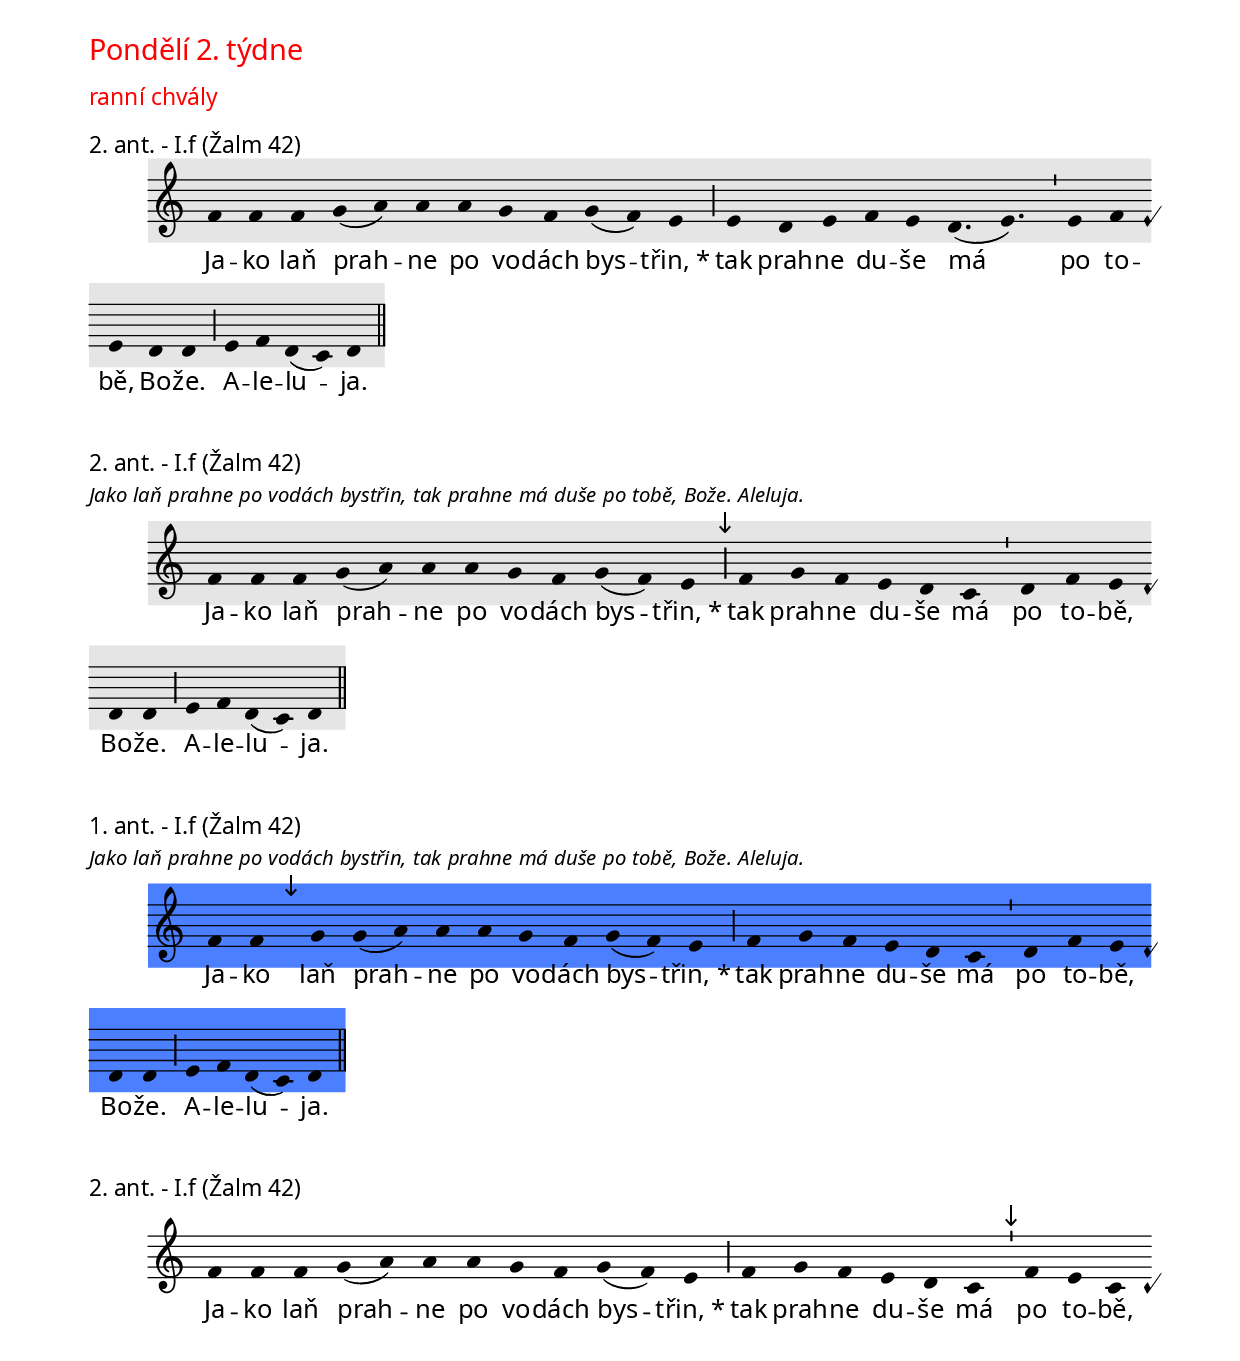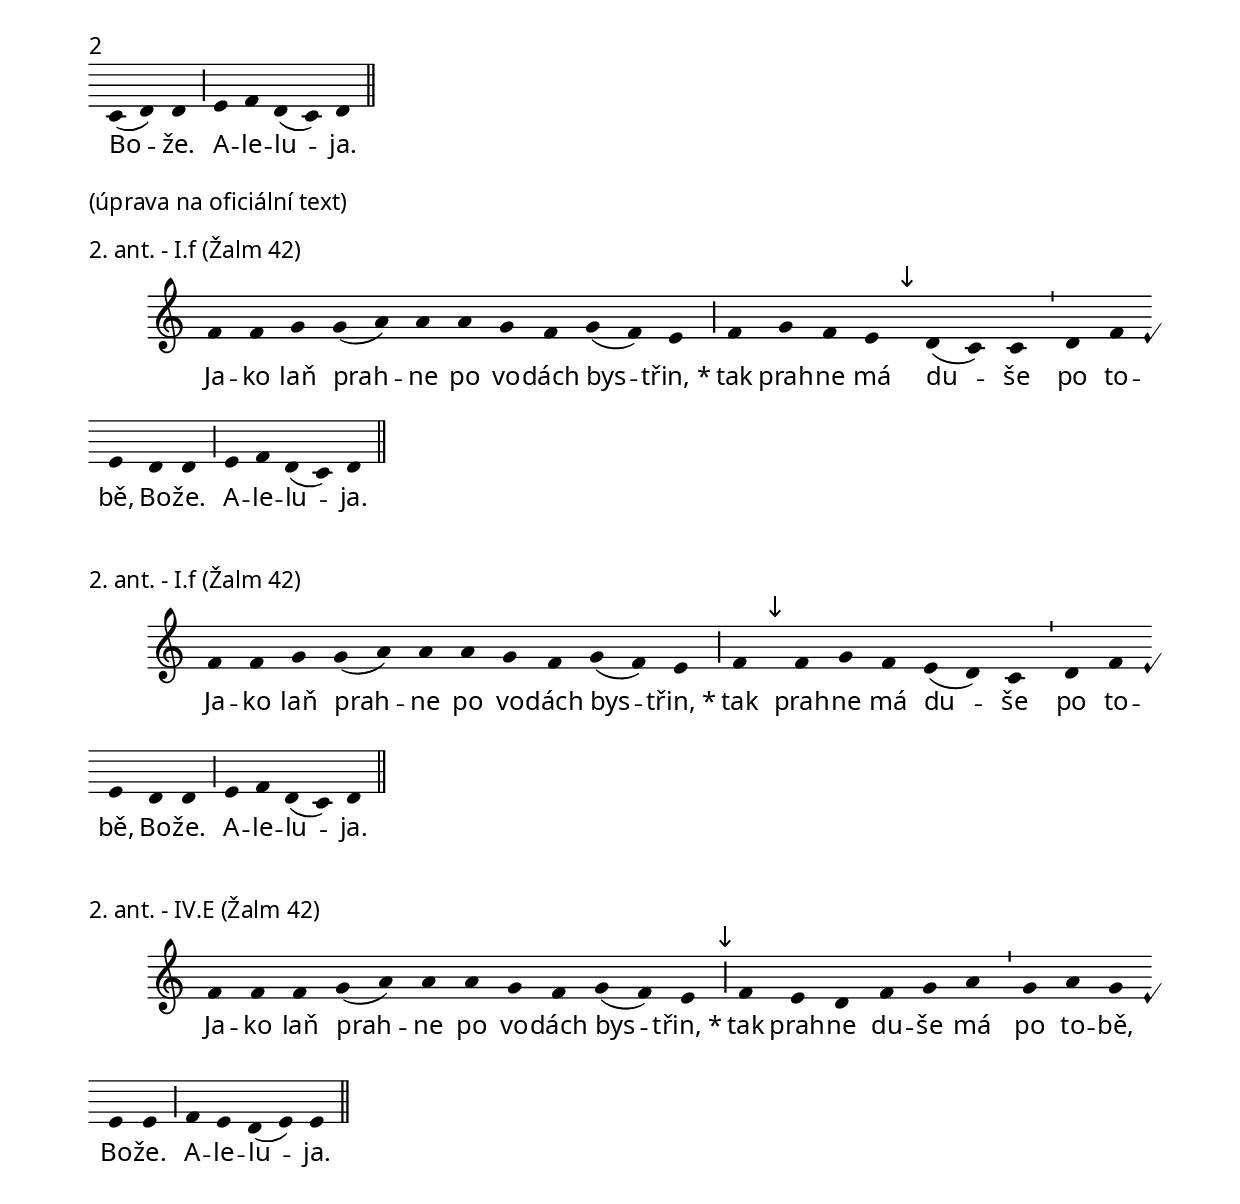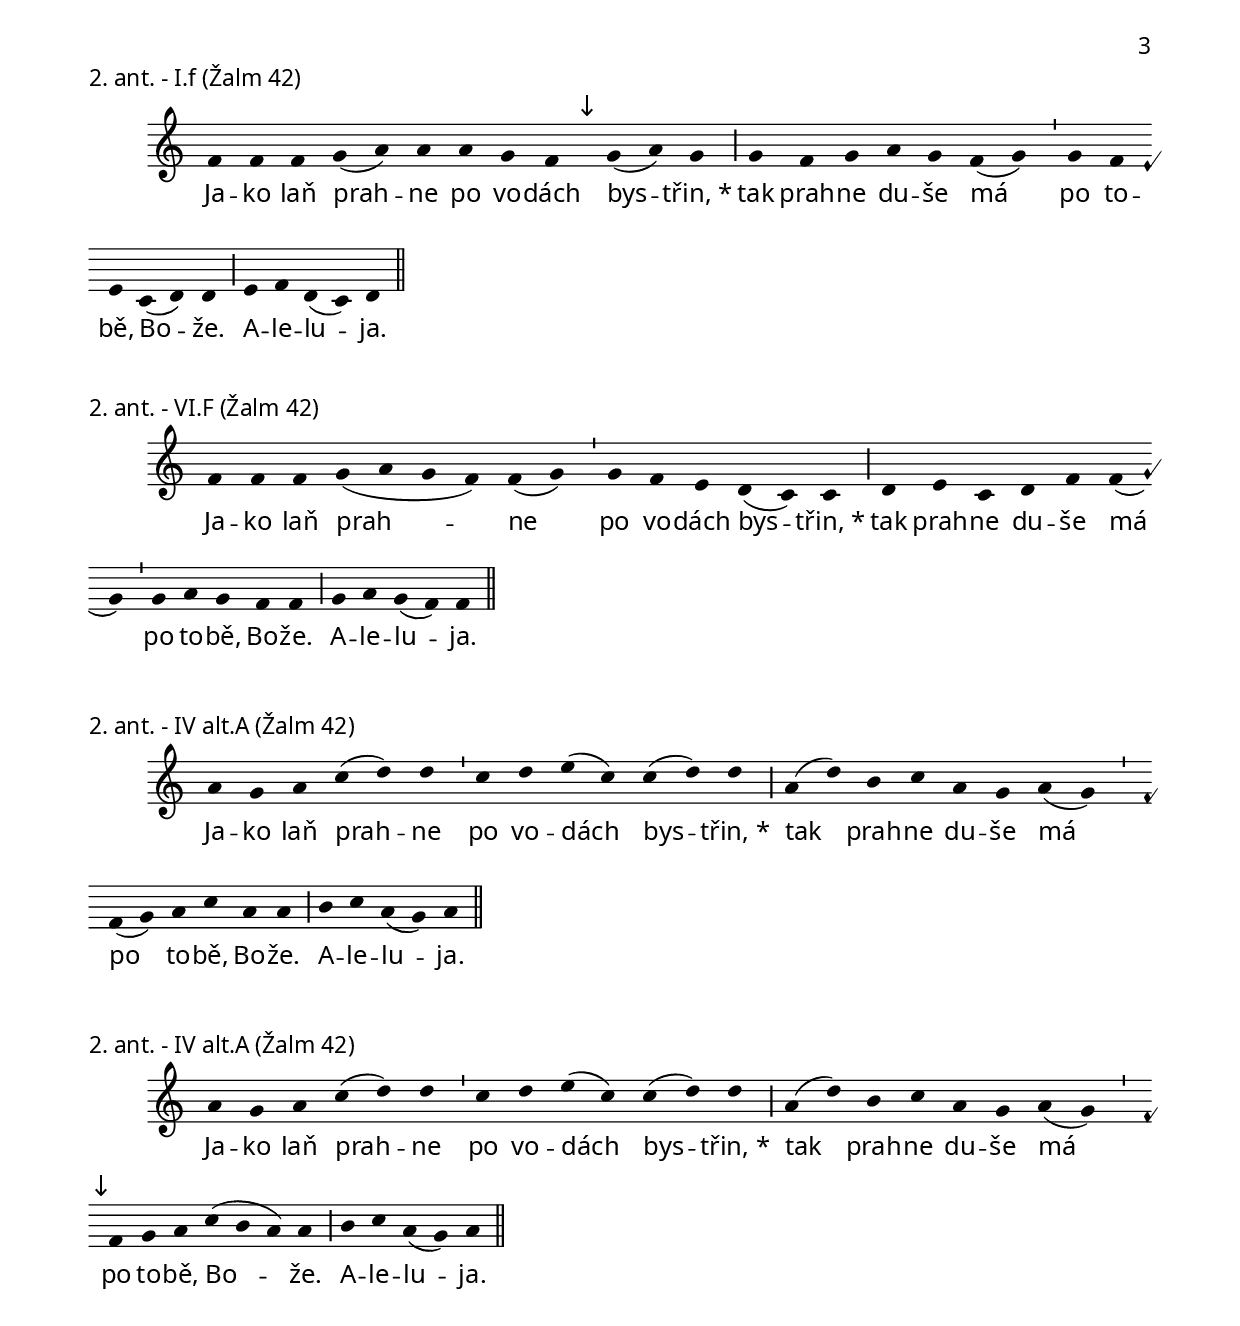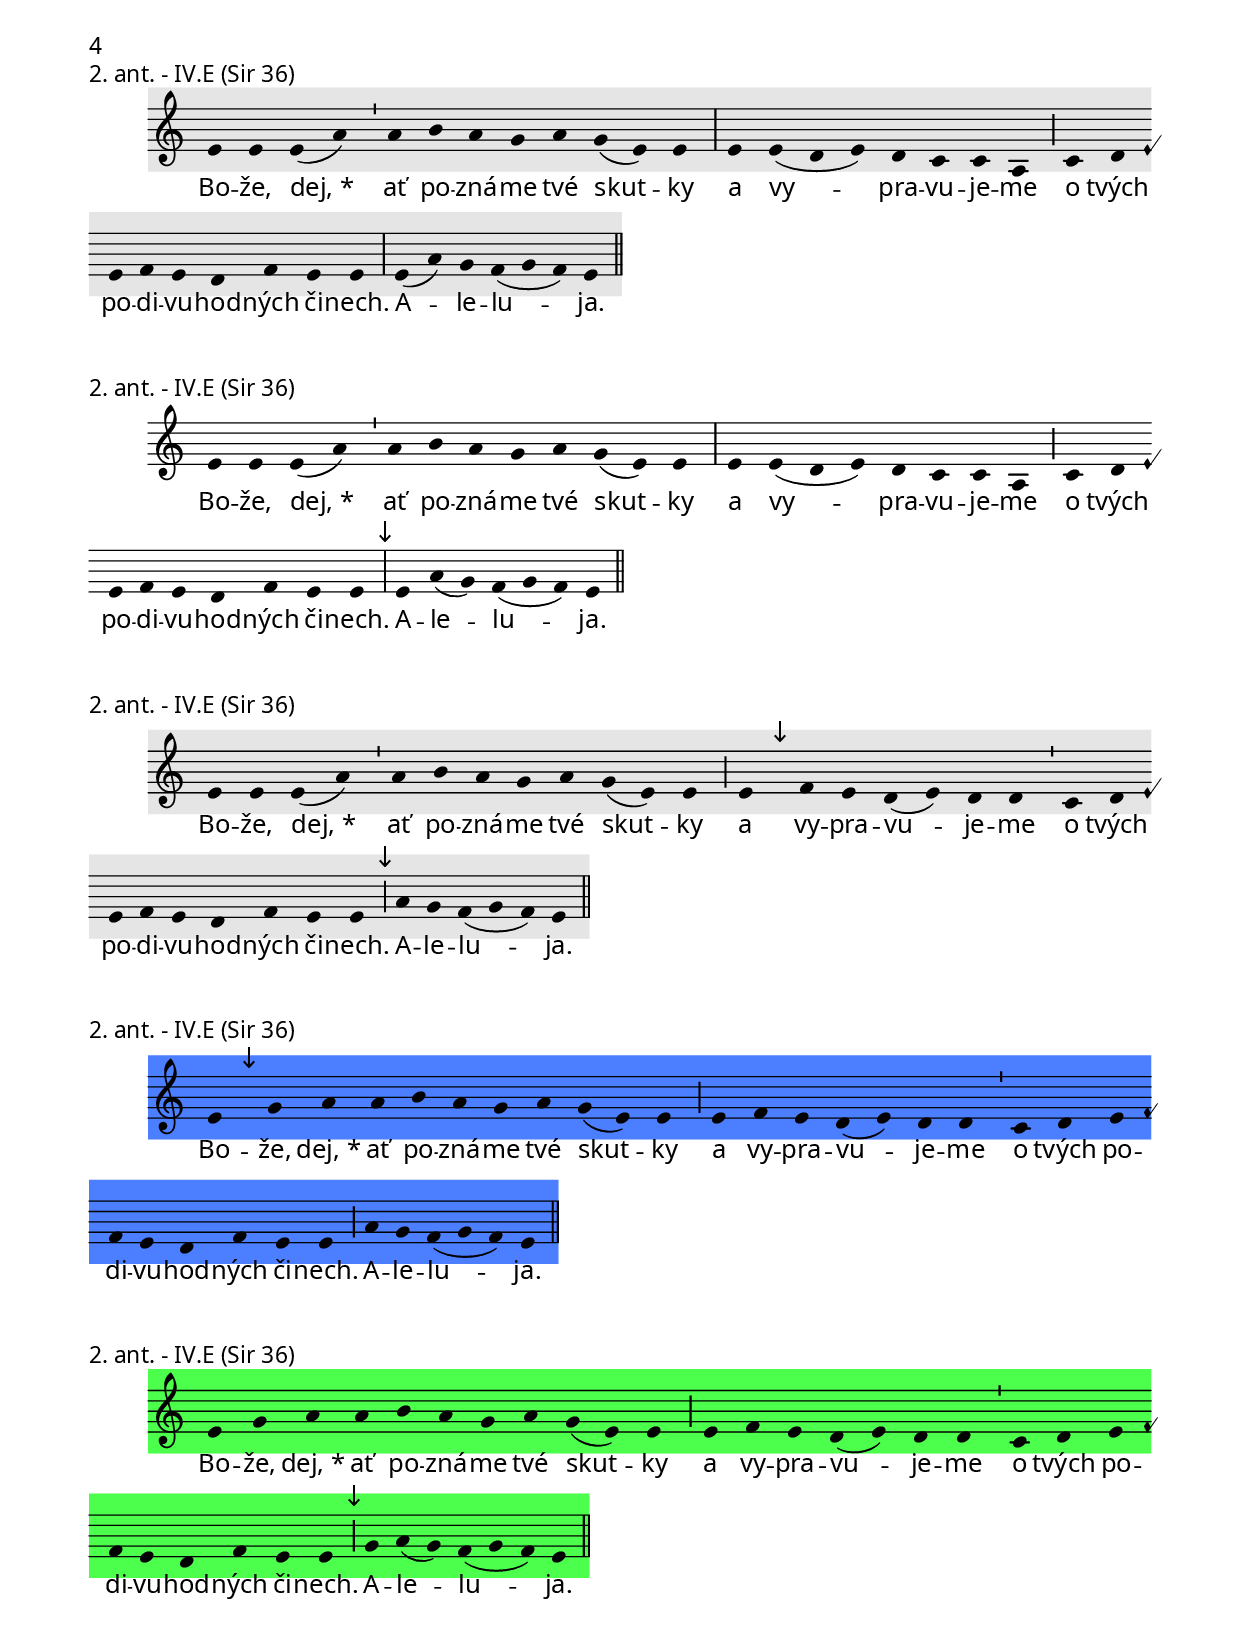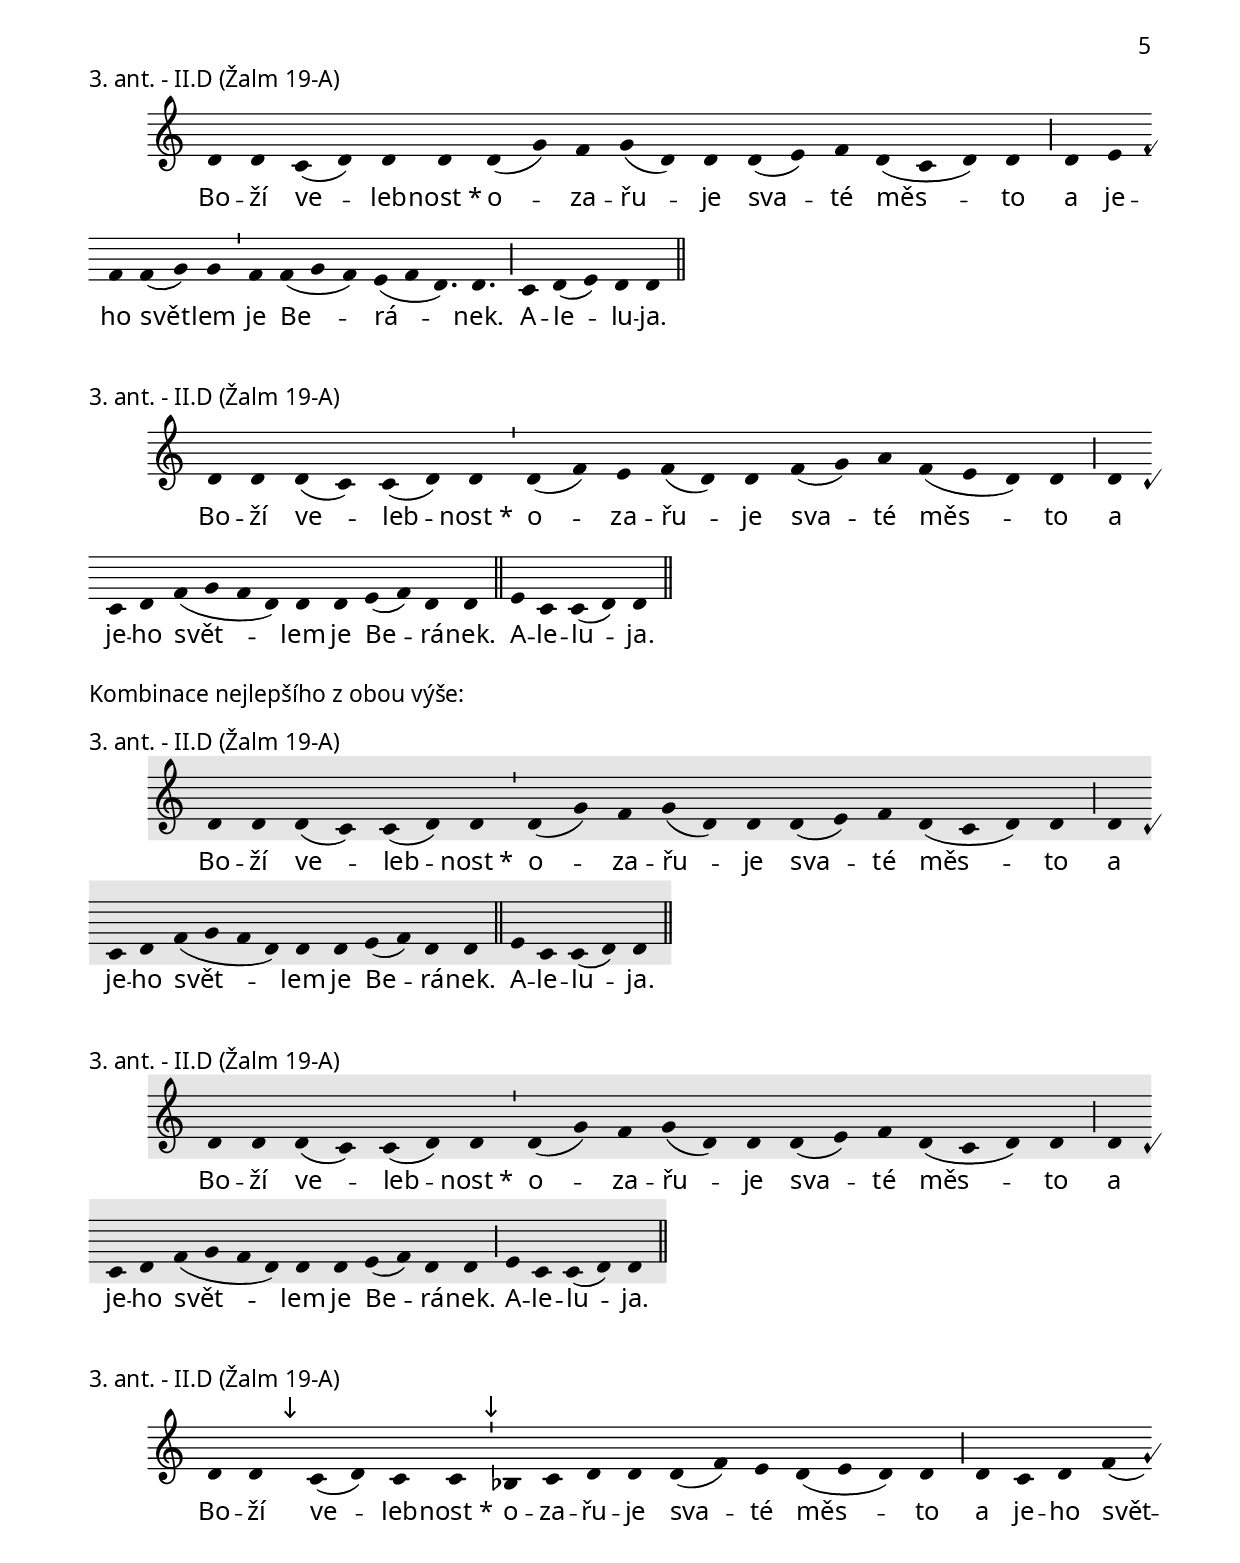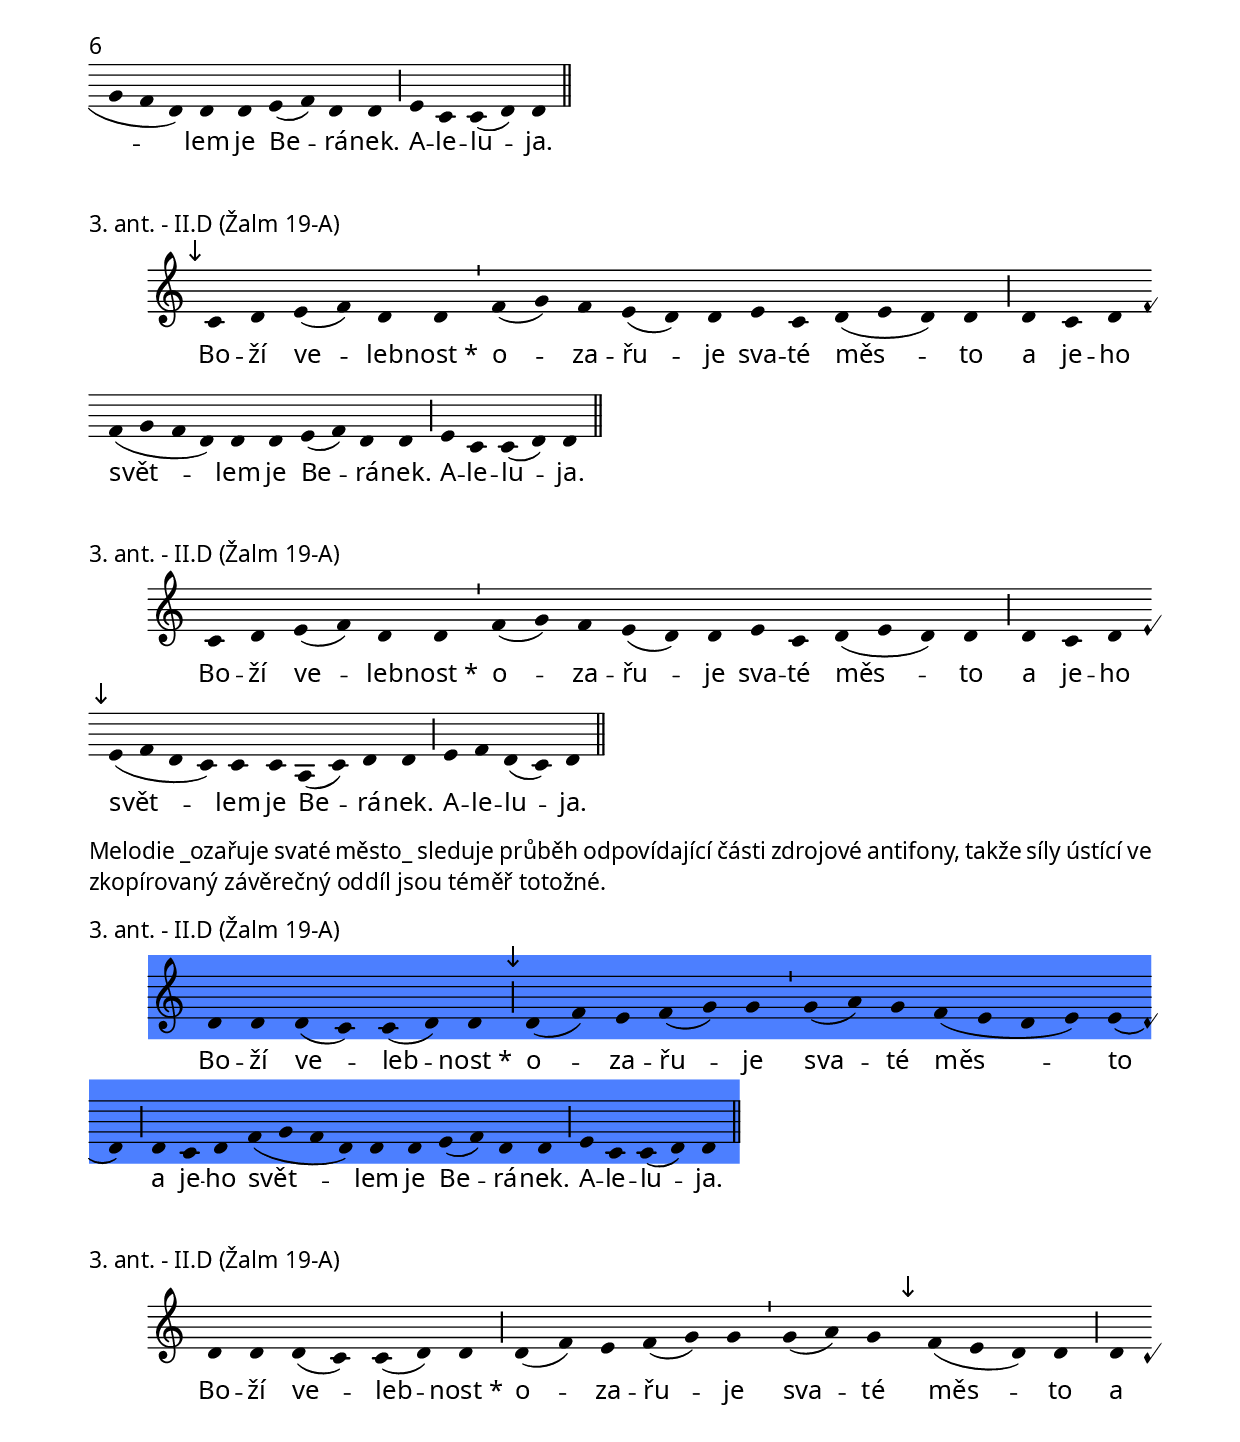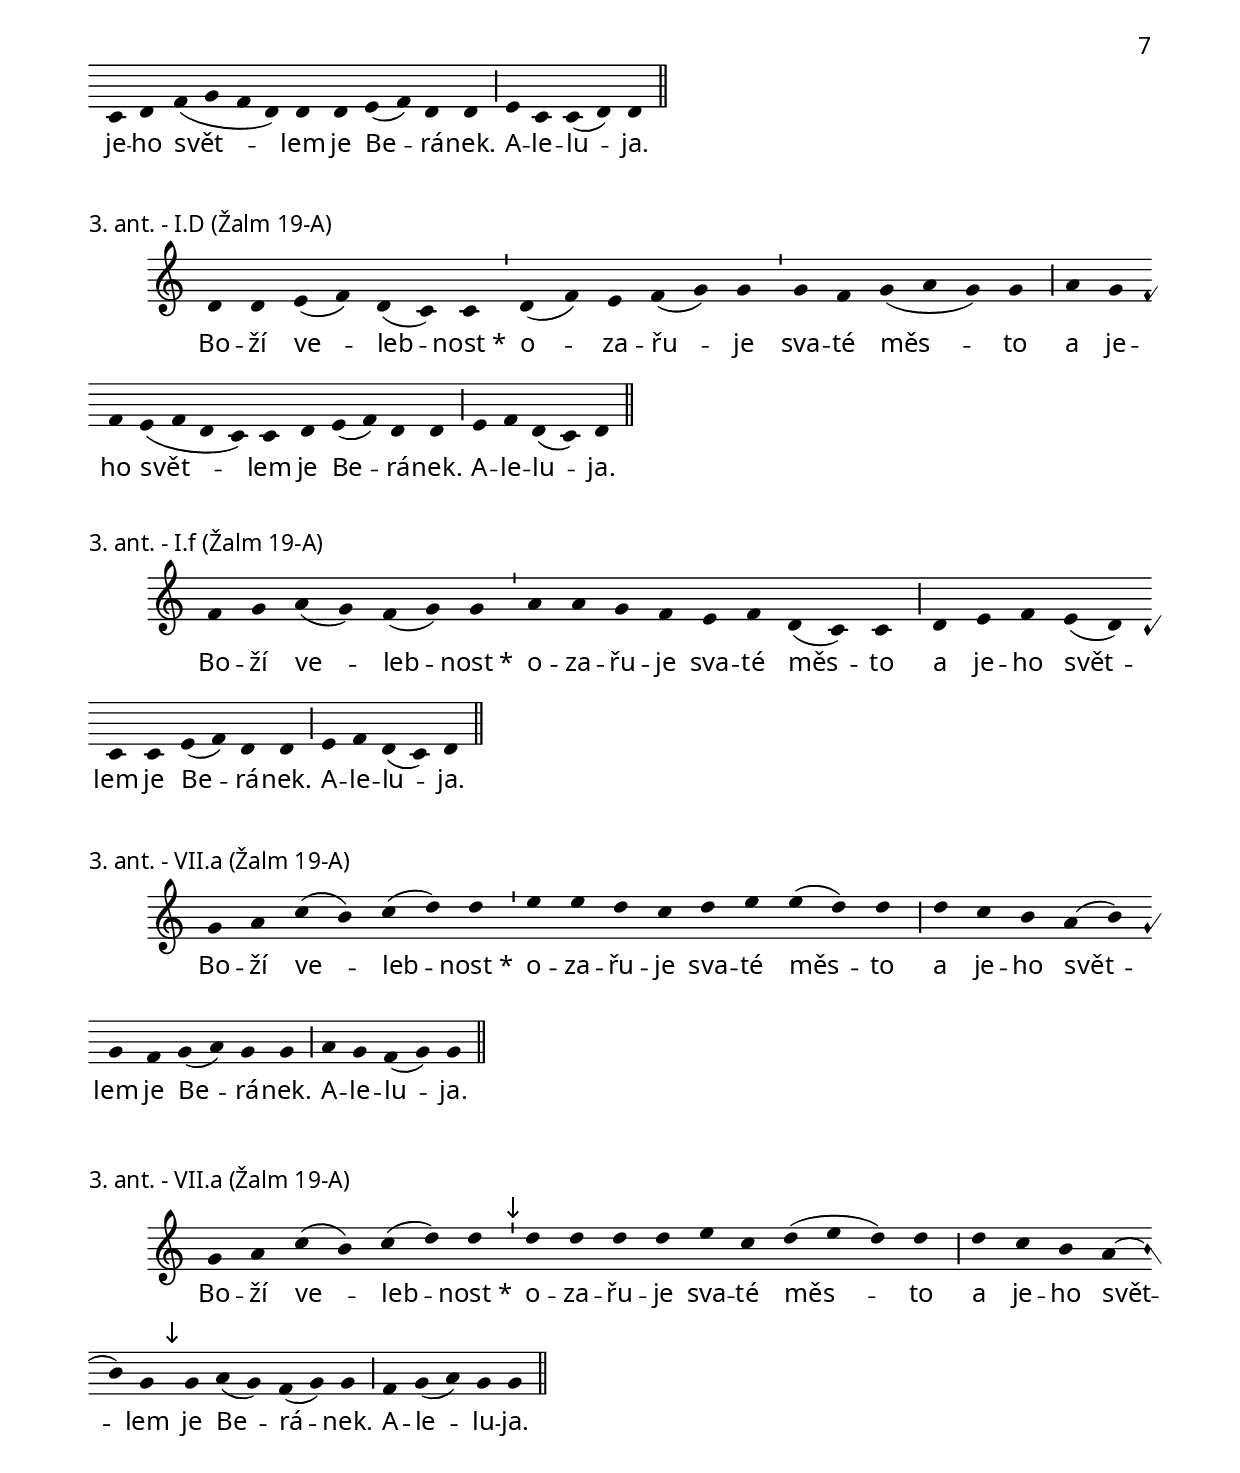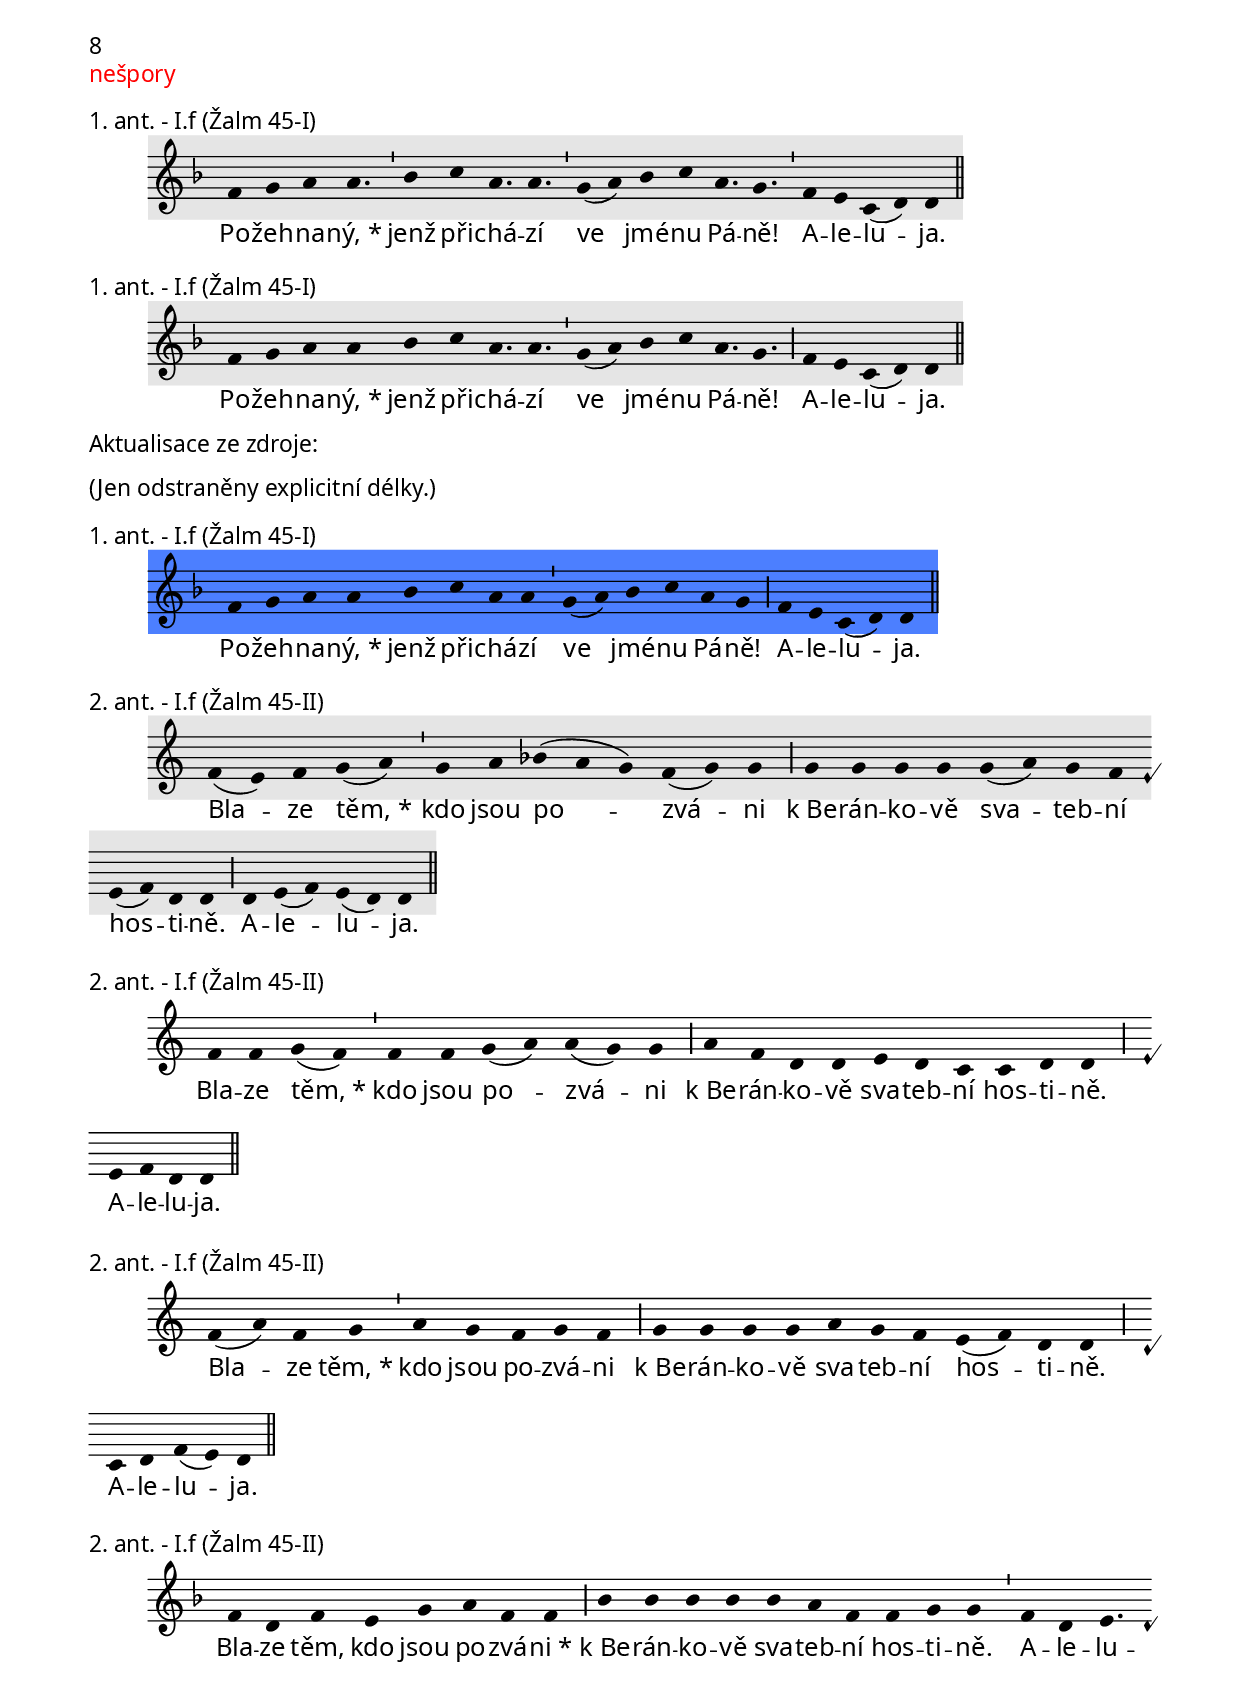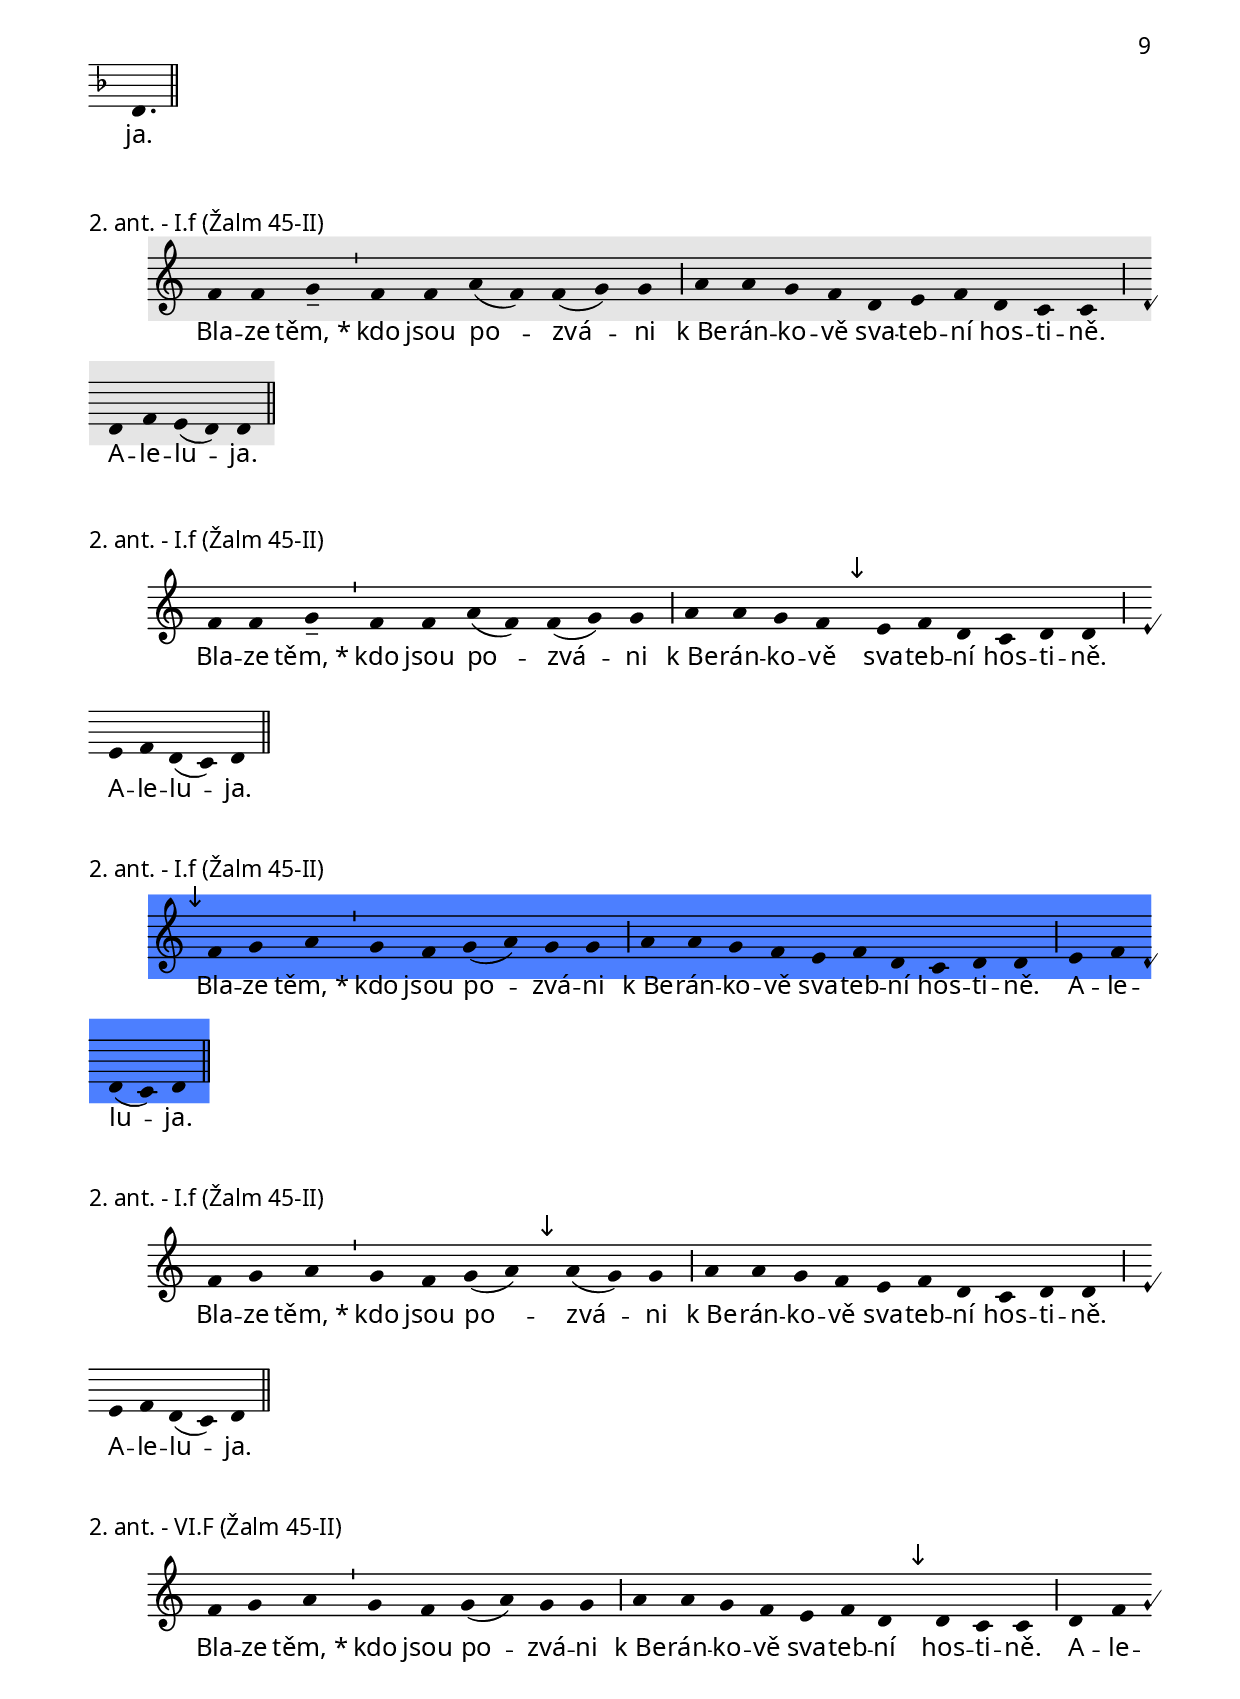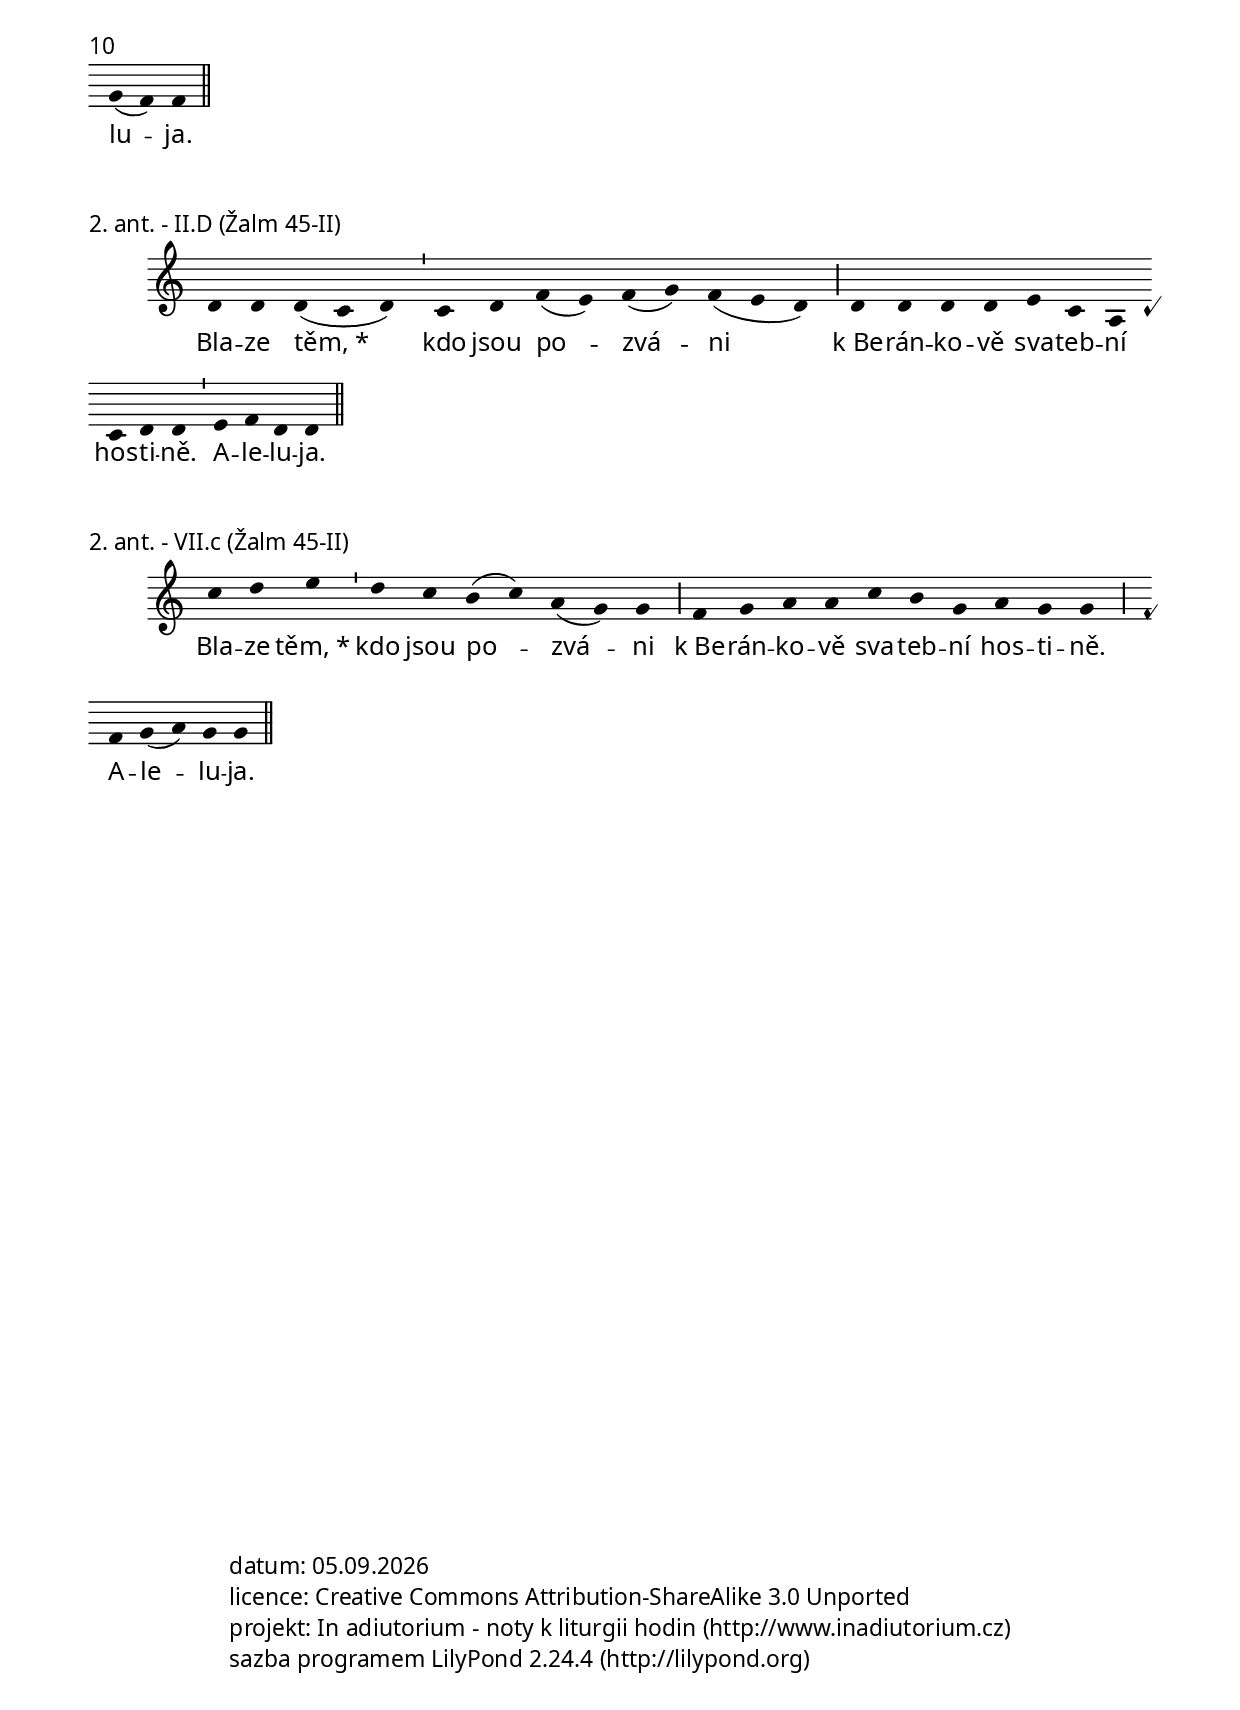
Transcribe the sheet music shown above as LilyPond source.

\include "../spolecne.ly"

\markup {\nadpisDen {Pondělí 2. týdne}}

\markup {\nadpisHodinka {"ranní chvály"}}

\score {
  \relative c' {
    \zvyraznovacSedy
    \choralniRezim
    f4 f f g( a) a a g f g( f) e \barMaior
    e d e f e d4.( e) \barMin e4 f e d d \barMaior
    e f d( c) d \barFinalis
  }
  \addlyrics {
    Ja -- ko  laň prah -- ne po vo -- dách bys -- třin,_*
    tak prah -- ne du -- še má po to -- bě, Bo -- že.
    A -- le -- lu -- ja.
  }
  \header {
    quid = "2. ant."
    modus = "I"
    differentia = "f"
    psalmus = "Žalm 42"
    id = "rch-a1"
    piece = \markup {\sestavTitulek}
  }
}

\score {
  \relative c' {
    \zvyraznovacSedy
    \choralniRezim
    f4 f f g( a) a a g f g( f) e \barMaior
    \mark\sipka f g f e d c \barMin d4 f e d d \barMaior
    e f d( c) d \barFinalis
  }
  \addlyrics {
    Ja -- ko  laň prah -- ne po vo -- dách bys -- třin,_*
    tak prah -- ne du -- še má po to -- bě, Bo -- že.
    A -- le -- lu -- ja.
  }
  \header {
    textus_approbatus = "Jako  laň prahne po vodách bystřin,
    tak prahne má duše po tobě, Bože. Aleluja."
    quid = "2. ant."
    modus = "I"
    differentia = "f"
    psalmus = "Žalm 42"
    id = "rch-a1"
    piece = \markup {\sestavTitulek}
  }
}

\score {
  \relative c' {
    \zvyraznovacModry
    \choralniRezim
    f4 f \mark\sipka g g( a) a a g f g( f) e \barMaior
    f g f e d c \barMin d4 f e d d \barMaior
    e f d( c) d \barFinalis
  }
  \addlyrics {
    Ja -- ko  laň prah -- ne po vo -- dách bys -- třin,_*
    tak prah -- ne du -- še má po to -- bě, Bo -- že.
    A -- le -- lu -- ja.
  }
  \header {
    textus_approbatus = "Jako  laň prahne po vodách bystřin,
    tak prahne má duše po tobě, Bože. Aleluja."
    quid = "1. ant."
    modus = "I"
    differentia = "f"
    psalmus = "Žalm 42"
    id = "rch-a1"
    piece = \markup {\sestavTitulek}
  }
}

\score {
  \relative c' {
    \choralniRezim
    f4 f f g( a) a a g f g( f) e \barMaior
    f g f e d c \barMin \mark\sipka f e c c( d) d \barMaior
    e f d( c) d \barFinalis
  }
  \addlyrics {
    Ja -- ko  laň prah -- ne po vo -- dách bys -- třin,_*
    tak prah -- ne du -- še má po to -- bě, Bo -- že.
    A -- le -- lu -- ja.
  }
  \header {
    quid = "2. ant."
    modus = "I"
    differentia = "f"
    psalmus = "Žalm 42"
    id = "rch-a1"
    piece = \markup {\sestavTitulek}
  }
}

\markup{
  (úprava na oficiální text)
}
\score {
  \relative c' {
    \choralniRezim
    f4 f g g( a) a a g f g( f) e \barMaior
    f g f e \mark\sipka d( c) c \barMin d4 f e d d \barMaior
    e f d( c) d \barFinalis
  }
  \addlyrics {
    Ja -- ko  laň prah -- ne po vo -- dách bys -- třin,_*
    tak prah -- ne má du -- še po to -- bě, Bo -- že.
    A -- le -- lu -- ja.
  }
  \header {
    quid = "2. ant."
    modus = "I"
    differentia = "f"
    psalmus = "Žalm 42"
    id = "rch-a1"
    piece = \markup {\sestavTitulek}
  }
}

\score {
  \relative c' {
    \choralniRezim
    f4 f g g( a) a a g f g( f) e \barMaior
    f \mark\sipka f g f e( d) c \barMin d4 f e d d \barMaior
    e f d( c) d \barFinalis
  }
  \addlyrics {
    Ja -- ko  laň prah -- ne po vo -- dách bys -- třin,_*
    tak prah -- ne má du -- še po to -- bě, Bo -- že.
    A -- le -- lu -- ja.
  }
  \header {
    quid = "2. ant."
    modus = "I"
    differentia = "f"
    psalmus = "Žalm 42"
    id = "rch-a1"
    piece = \markup {\sestavTitulek}
  }
}

\score {
  \relative c' {
    \choralniRezim
    f4 f f g( a) a a g f g( f) e \barMaior
    \mark\sipka f e d f g a \barMin g a g e e \barMaior
    f e d( e) e \barFinalis
  }
  \addlyrics {
    Ja -- ko  laň prah -- ne po vo -- dách bys -- třin,_*
    tak prah -- ne du -- še má po to -- bě, Bo -- že.
    A -- le -- lu -- ja.
  }
  \header {
    quid = "2. ant."
    modus = "IV"
    differentia = "E"
    psalmus = "Žalm 42"
    id = "rch-a1"
    piece = \markup {\sestavTitulek}
  }
}

\score {
  \relative c' {
    \choralniRezim
    f4 f f g( a) a a g f \mark\sipka g( a) g \barMaior
    g f g a g f( g) \barMin g f e c( d) d \barMaior
    e f d( c) d \barFinalis
  }
  \addlyrics {
    Ja -- ko  laň prah -- ne po vo -- dách bys -- třin,_*
    tak prah -- ne du -- še má po to -- bě, Bo -- že.
    A -- le -- lu -- ja.
  }
  \header {
    quid = "2. ant."
    modus = "I"
    differentia = "f"
    psalmus = "Žalm 42"
    id = "rch-a1"
    piece = \markup {\sestavTitulek}
  }
}

\score {
  \relative c' {
    \choralniRezim
    f4 f f g( a g f) f( g) \barMin
    g f e d( c) c \barMaior
    d e c d f f( g) \barMin
    g a g f f \barMaior
    g a g( f) f \barFinalis
  }
  \addlyrics {
    Ja -- ko  laň prah -- ne po vo -- dách bys -- třin,_*
    tak prah -- ne du -- še má po to -- bě, Bo -- že.
    A -- le -- lu -- ja.
  }
  \header {
    quid = "2. ant."
    modus = "VI"
    differentia = "F"
    psalmus = "Žalm 42"
    id = "rch-a1"
    piece = \markup {\sestavTitulek}
  }
}

\score {
  \relative c'' {
    \choralniRezim
    a4 g a c( d) d \barMin
    c d e( c) c( d) d \barMaior
    a( d) b c a g a( g) \barMin
    f( g) a c a a \barMaior
    b c a( g) a \barFinalis
  }
  \addlyrics {
    Ja -- ko  laň prah -- ne
    po vo -- dách bys -- třin,_*
    tak prah -- ne du -- še má
    po to -- bě, Bo -- že.
    A -- le -- lu -- ja.
  }
  \header {
    quid = "2. ant."
    modus = "IV alt"
    differentia = "A"
    psalmus = "Žalm 42"
    id = "rch-a1"
    piece = \markup {\sestavTitulek}
  }
}

\score {
  \relative c'' {
    \choralniRezim
    a4 g a c( d) d \barMin
    c d e( c) c( d) d \barMaior
    a( d) b c a g a( g) \barMin
    \mark\sipka f g a c( b a) a \barMaior
    b c a( g) a \barFinalis
  }
  \addlyrics {
    Ja -- ko  laň prah -- ne
    po vo -- dách bys -- třin,_*
    tak prah -- ne du -- še má
    po to -- bě, Bo -- že.
    A -- le -- lu -- ja.
  }
  \header {
    quid = "2. ant."
    modus = "IV alt"
    differentia = "A"
    psalmus = "Žalm 42"
    id = "rch-a1"
    piece = \markup {\sestavTitulek}
  }
}

\pageBreak

\score {
  \relative c' {
    \zvyraznovacSedy
    \choralniRezim
    e4 e e( a) \barMin a b a g a g( e) e \barMax
    e e( d e) d c c a \barMaior
    c d e f e d f e e \barMax
    e( a) g f( g f) e \barFinalis
  }
  \addlyrics {
    Bo -- že, dej,_* ať po -- zná -- me tvé skut -- ky
    a vy -- pra -- vu -- je -- me
    o tvých po -- di -- vu -- hod -- ných či -- nech.
    A -- le -- lu -- ja.
  }
  \header {
    quid = "2. ant."
    modus = "IV"
    differentia = "E"
    psalmus = "Sir 36"
    id = "rch-a2"
    placet = "má ambitus přes oktávu - to je na feriální antifonu dost"
    piece = \markup {\sestavTitulek}
  }
}

\score {
  \relative c' {
    \choralniRezim
    e4 e e( a) \barMin a b a g a g( e) e \barMax
    e e( d e) d c c a \barMaior
    c d e f e d f e e \barMax
    \mark\sipka e a( g) f( g f) e \barFinalis
  }
  \addlyrics {
    Bo -- že, dej,_* ať po -- zná -- me tvé skut -- ky
    a vy -- pra -- vu -- je -- me
    o tvých po -- di -- vu -- hod -- ných či -- nech.
    A -- le -- lu -- ja.
  }
  \header {
    quid = "2. ant."
    modus = "IV"
    differentia = "E"
    psalmus = "Sir 36"
    id = "rch-a2"
    piece = \markup {\sestavTitulek}
  }
}

\score {
  \relative c' {
    \zvyraznovacSedy
    \choralniRezim
    e4 e e( a) \barMin a b a g a g( e) e \barMaior
    e \mark\sipka f e d( e) d d \barMin
    c d e f e d f e e \barMaior
    \mark\sipka a g f( g f) e \barFinalis
  }
  \addlyrics {
    Bo -- že, dej,_* ať po -- zná -- me tvé skut -- ky
    a vy -- pra -- vu -- je -- me
    o tvých po -- di -- vu -- hod -- ných či -- nech.
    A -- le -- lu -- ja.
  }
  \header {
    quid = "2. ant."
    modus = "IV"
    differentia = "E"
    psalmus = "Sir 36"
    id = "rch-a2"
    piece = \markup {\sestavTitulek}
  }
}

\score {
  \relative c' {
    \zvyraznovacModry
    \choralniRezim
    e4 \mark\sipka g a a b a g a g( e) e \barMaior
    e f e d( e) d d \barMin
    c d e f e d f e e \barMaior
    a g f( g f) e \barFinalis
  }
  \addlyrics {
    Bo -- že, dej,_* ať po -- zná -- me tvé skut -- ky
    a vy -- pra -- vu -- je -- me
    o tvých po -- di -- vu -- hod -- ných či -- nech.
    A -- le -- lu -- ja.
  }
  \header {
    quid = "2. ant."
    modus = "IV"
    differentia = "E"
    psalmus = "Sir 36"
    id = "rch-a2"
    piece = \markup {\sestavTitulek}
  }
}

\score {
  \relative c' {
    \zvyraznovacZeleny
    \choralniRezim
    e4 g a a b a g a g( e) e \barMaior
    e f e d( e) d d \barMin
    c d e f e d f e e \barMaior
    \mark\sipka g a( g) f( g f) e \barFinalis
  }
  \addlyrics {
    Bo -- že, dej,_* ať po -- zná -- me tvé skut -- ky
    a vy -- pra -- vu -- je -- me
    o tvých po -- di -- vu -- hod -- ných či -- nech.
    A -- le -- lu -- ja.
  }
  \header {
    quid = "2. ant."
    modus = "IV"
    differentia = "E"
    psalmus = "Sir 36"
    id = "rch-a2"
    piece = \markup {\sestavTitulek}
  }
}

\pageBreak

\score {
  \relative c' {
    \choralniRezim
    d4 d c( d) d d d( g) f g( d) d d( e) f d( c d) d \barMaior
    d e f f( g) g \barMin f f( g f) e( f d4.) d \barMaior
    c4 d( e) d d \barFinalis
  }
  \addlyrics {
    Bo -- ží ve -- leb -- nost_*
    o -- za -- řu -- je sva -- té měs -- to
    a je -- ho svět -- lem je Be -- rá -- nek.
    A -- le -- lu -- ja.
  }
  \header {
    quid = "3. ant."
    modus = "II"
    differentia = "D"
    psalmus = "Žalm 19-A"
    id = "rch-a3"
    piece = \markup {\sestavTitulek}
  }
}

\score {
  \relative c' {
    \choralniRezim
    d4 d d( c) c( d) d \barMin
    d( f) e f( d) d f( g) a f( e d) d \barMaior
    d c d f( g f d) d d e( f) d d \barFinalis
    e c c( d) d \barFinalis
  }
  \addlyrics {
    Bo -- ží ve -- leb -- nost_*
    o -- za -- řu -- je sva -- té měs -- to
    a je -- ho svět -- lem je Be -- rá -- nek.
    A -- le -- lu -- ja.
  }
  \header {
    quid = "3. ant."
    modus = "II"
    differentia = "D"
    psalmus = "Žalm 19-A"
    id = "rch-a3"
    fons = "Druha cast z:"
    fial = "commune/commune_apostol.ly#rch-aben?cast"
    piece = \markup {\sestavTitulek}
  }
}

\markup{Kombinace nejlepšího z obou výše:}

\score {
  \relative c' {
    \zvyraznovacSedy
    \choralniRezim
    d4 d d( c) c( d) d \barMin
    d( g) f g( d) d d( e) f d( c d) d \barMaior
    d c d f( g f d) d d e( f) d d \barFinalis
    e c c( d) d \barFinalis
  }
  \addlyrics {
    Bo -- ží ve -- leb -- nost_*
    o -- za -- řu -- je sva -- té měs -- to
    a je -- ho svět -- lem je Be -- rá -- nek.
    A -- le -- lu -- ja.
  }
  \header {
    quid = "3. ant."
    modus = "II"
    differentia = "D"
    psalmus = "Žalm 19-A"
    id = "rch-a3"
    fons = "Druha cast z:"
    fial = "commune/commune_apostol.ly#rch-aben?cast"
    piece = \markup {\sestavTitulek}
  }
}

\score {
  \relative c' {
    \zvyraznovacSedy
    \choralniRezim
    d4 d d( c) c( d) d \barMin
    d( g) f g( d) d d( e) f d( c d) d \barMaior
    d c d f( g f d) d d e( f) d d \barMaior
    e c c( d) d \barFinalis
  }
  \addlyrics {
    Bo -- ží ve -- leb -- nost_*
    o -- za -- řu -- je sva -- té měs -- to
    a je -- ho svět -- lem je Be -- rá -- nek.
    A -- le -- lu -- ja.
  }
  \header {
    quid = "3. ant."
    modus = "II"
    differentia = "D"
    psalmus = "Žalm 19-A"
    placet = "spíš jinak, vázat se na konec převzatý z delší antifony není třeba"
    id = "rch-a3"
    fons = "Druha cast z:"
    fial = "commune/commune_apostol.ly#rch-aben?konec"
    piece = \markup {\sestavTitulek}
  }
}

\score {
  \relative c' {
    \choralniRezim
    d4 d \mark\sipka c( d) c c \barMin
    \mark\sipka bes c d d d( f) e d( e d) d \barMaior
    d c d f( g f d) d d e( f) d d \barMaior
    e c c( d) d \barFinalis
  }
  \addlyrics {
    Bo -- ží ve -- leb -- nost_*
    o -- za -- řu -- je sva -- té měs -- to
    a je -- ho svět -- lem je Be -- rá -- nek.
    A -- le -- lu -- ja.
  }
  \header {
    quid = "3. ant."
    modus = "II"
    differentia = "D"
    psalmus = "Žalm 19-A"
    id = "rch-a3"
    fons = "Druha cast z:"
    fial = "commune/commune_apostol.ly#rch-aben?cast"
    piece = \markup {\sestavTitulek}
  }
}

\score {
  \relative c' {
    \choralniRezim
    \mark\sipka c4 d e( f) d d \barMin
    f( g) f e( d) d e c d( e d) d \barMaior
    d c d f( g f d) d d e( f) d d \barMaior
    e c c( d) d \barFinalis
  }
  \addlyrics {
    Bo -- ží ve -- leb -- nost_*
    o -- za -- řu -- je sva -- té měs -- to
    a je -- ho svět -- lem je Be -- rá -- nek.
    A -- le -- lu -- ja.
  }
  \header {
    quid = "3. ant."
    modus = "II"
    differentia = "D"
    psalmus = "Žalm 19-A"
    id = "rch-a3"
    fons = "Druha cast z:"
    fial = "commune/commune_apostol.ly#rch-aben?konec"
    piece = \markup {\sestavTitulek}
  }
}

\score {
  \relative c' {
    \choralniRezim
    c4 d e( f) d d \barMin
    f( g) f e( d) d e c d( e d) d \barMaior
    d c d \mark\sipka e( f d c) c c a( c) d d \barMaior
    e f d( c) d \barFinalis
  }
  \addlyrics {
    Bo -- ží ve -- leb -- nost_*
    o -- za -- řu -- je sva -- té měs -- to
    a je -- ho svět -- lem je Be -- rá -- nek.
    A -- le -- lu -- ja.
  }
  \header {
    quid = "3. ant."
    modus = "II"
    differentia = "D"
    psalmus = "Žalm 19-A"
    id = "rch-a3"
    fons = "Druha cast z:"
    fial = "commune/commune_apostol.ly#rch-aben?konec"
    piece = \markup {\sestavTitulek}
  }
}

\markup\justify{
  Melodie _ozařuje svaté město_ sleduje průběh odpovídající
  části zdrojové antifony, takže síly ústící ve zkopírovaný
  závěrečný oddíl jsou téměř totožné.
}
\score {
  \relative c' {
    \zvyraznovacModry
    \choralniRezim
    d4 d d( c) c( d) d \barMaior
    \mark\sipka d( f) e f( g) g \barMin g( a) g f( e d e) e( d) \barMaior
    d c d f( g f d) d d e( f) d d \barMaior
    e c c( d) d \barFinalis
  }
  \addlyrics {
    Bo -- ží ve -- leb -- nost_*
    o -- za -- řu -- je sva -- té měs -- to
    a je -- ho svět -- lem je Be -- rá -- nek.
    A -- le -- lu -- ja.
  }
  \header {
    quid = "3. ant."
    modus = "II"
    differentia = "D"
    psalmus = "Žalm 19-A"
    id = "rch-a3"
    fons = "Druha cast z:"
    fial = "commune/commune_apostol.ly#rch-aben?konec=19"
    piece = \markup {\sestavTitulek}
  }
}

\score {
  \relative c' {
    \choralniRezim
    d4 d d( c) c( d) d \barMaior
    d( f) e f( g) g \barMin g( a) g \mark\sipka f( e d) d \barMaior
    d c d f( g f d) d d e( f) d d \barMaior
    e c c( d) d \barFinalis
  }
  \addlyrics {
    Bo -- ží ve -- leb -- nost_*
    o -- za -- řu -- je sva -- té měs -- to
    a je -- ho svět -- lem je Be -- rá -- nek.
    A -- le -- lu -- ja.
  }
  \header {
    quid = "3. ant."
    modus = "II"
    differentia = "D"
    psalmus = "Žalm 19-A"
    id = "rch-a3"
    fons = "Druha cast z:"
    fial = "commune/commune_apostol.ly#rch-aben?konec=19"
    piece = \markup {\sestavTitulek}
  }
}

\score {
  \relative c' {
    \choralniRezim
    d4 d e( f) d( c) c \barMin
    d( f) e f( g) g \barMin g f g( a g) g \barMaior
    a g f e( f d c) c d e( f) d d \barMaior
    e f d( c) d \barFinalis
  }
  \addlyrics {
    Bo -- ží ve -- leb -- nost_*
    o -- za -- řu -- je sva -- té měs -- to
    a je -- ho svět -- lem je Be -- rá -- nek.
    A -- le -- lu -- ja.
  }
  \header {
    quid = "3. ant."
    modus = "I"
    differentia = "D"
    psalmus = "Žalm 19-A"
    id = "rch-a3"
    piece = \markup {\sestavTitulek}
  }
}

\score {
  \relative c' {
    \choralniRezim
    f4 g a( g) f( g) g \barMin
    a a g f e f d( c) c \barMaior
    d e f e( d) c c e( f) d d \barMaior
    e f d( c) d \barFinalis
  }
  \addlyrics {
    Bo -- ží ve -- leb -- nost_*
    o -- za -- řu -- je sva -- té měs -- to
    a je -- ho svět -- lem je Be -- rá -- nek.
    A -- le -- lu -- ja.
  }
  \header {
    quid = "3. ant."
    modus = "I"
    differentia = "f"
    psalmus = "Žalm 19-A"
    id = "rch-a3"
    piece = \markup {\sestavTitulek}
  }
}

\score {
  \relative c'' {
    \choralniRezim
    g4 a c( b) c( d) d \barMin
    e e d c d e e( d) d \barMaior
    d c b a( b) g f g( a) g g \barMaior
    a g f( g) g \barFinalis
  }
  \addlyrics {
    Bo -- ží ve -- leb -- nost_*
    o -- za -- řu -- je sva -- té měs -- to
    a je -- ho svět -- lem je Be -- rá -- nek.
    A -- le -- lu -- ja.
  }
  \header {
    quid = "3. ant."
    modus = "VII"
    differentia = "a"
    psalmus = "Žalm 19-A"
    id = "rch-a3"
    piece = \markup {\sestavTitulek}
  }
}

\score {
  \relative c'' {
    \choralniRezim
    g4 a c( b) c( d) d \barMin
    \mark\sipka d d d d e c d( e d) d \barMaior
    d c b a( b) g \mark\sipka g a( g) f( g) g \barMaior
    f g( a) g g \barFinalis
  }
  \addlyrics {
    Bo -- ží ve -- leb -- nost_*
    o -- za -- řu -- je sva -- té měs -- to
    a je -- ho svět -- lem je Be -- rá -- nek.
    A -- le -- lu -- ja.
  }
  \header {
    quid = "3. ant."
    modus = "VII"
    differentia = "a"
    psalmus = "Žalm 19-A"
    id = "rch-a3"
    piece = \markup {\sestavTitulek}
  }
}

\pageBreak

\markup {\nadpisHodinka {"nešpory"}}

\score {
  \relative c' {
    \zvyraznovacSedy
    \choralniRezim
    \key f\major
    f4 g a a4. \barMin
    bes4 c a4. a \barMin
    g4( a) bes c a4. g \barMin
    f4 e c( d) d \barFinalis
  }
  \addlyrics {
    Po -- žeh -- na -- ný,_* jenž při -- chá -- zí
    ve jmé -- nu Pá -- ně!
    A -- le -- lu -- ja.
  }
  \header {
    quid = "1. ant."
    modus = "I"
    differentia = "f"
    psalmus = "Žalm 45-I"
    fons = "Melodie z: žaltář, neděle 2.t., r.ch., 1.ant. (upravena pro mírně odlišný text)"
    id = "ne-a1"
    piece = \markup {\sestavTitulek}
  }
}

\score {
  \relative c' {
    \zvyraznovacSedy
    \choralniRezim
    \key f\major
    f4 g a a bes c a4. a \barMin
    g4( a) bes c a4. g \barMaior
    f4 e c( d) d \barFinalis
  }
  \addlyrics {
    Po -- žeh -- na -- ný,_* jenž při -- chá -- zí
    ve jmé -- nu Pá -- ně!
    A -- le -- lu -- ja.
  }
  \header {
    quid = "1. ant."
    modus = "I"
    differentia = "f"
    psalmus = "Žalm 45-I"
    fons = "Melodie z: žaltář, neděle 2.t., r.ch., 1.ant. (upravena pro mírně odlišný text)"
    fial = "antifony/tyden2_1nedele.ly#rch-ant1?upraveno"
    id = "ne-a1"
    piece = \markup {\sestavTitulek}
  }
}

\markup\aktualisace

\markup{
  (Jen odstraněny explicitní délky.)
}
\score {
  \relative c' {
    \zvyraznovacModry
    \choralniRezim
    \key f\major
    f4 g a a bes c a a \barMin
    g( a) bes c a g \barMaior
    f e c( d) d \barFinalis
  }
  \addlyrics {
    Po -- žeh -- na -- ný,_* jenž při -- chá -- zí
    ve jmé -- nu Pá -- ně!
    A -- le -- lu -- ja.
  }
  \header {
    quid = "1. ant."
    modus = "I"
    differentia = "f"
    psalmus = "Žalm 45-I"
    fons = "Melodie z: žaltář, neděle 2.t., r.ch., 1.ant. (upravena pro mírně odlišný text)"
    fial = "antifony/tyden2_1nedele.ly#rch-ant1?cast=1,3"
    id = "ne-a1"
    piece = \markup {\sestavTitulek}
  }
}

\score {
  \relative c' {
    \zvyraznovacSedy
    \choralniRezim
    f4( e) f g( a) \barMin
    g a bes( a g) f( g) g \barMaior
    g g g g g( a) g f e( f) d d \barMaior
    d e( f) e( d) d \barFinalis
  }
  \addlyrics {
    Bla -- ze těm,_*
    kdo jsou po -- zvá -- ni
    k_Be -- rán -- ko -- vě sva -- teb -- ní hos -- ti -- ně.
    A -- le -- lu -- ja.
  }
  \header {
    quid = "2. ant."
    modus = "I"
    differentia = "f"
    psalmus = "Žalm 45-II"
    id = "ne-a2"
    placet = "mdlá"
    piece = \markup {\sestavTitulek}
  }
}

\score {
  \relative c' {
    \choralniRezim
    f4 f g( f) \barMin
    f f g( a) a( g) g \barMaior
    a f d d e d c c d d \barMaior
    e f d d \barFinalis
  }
  \addlyrics {
    Bla -- ze těm,_*
    kdo jsou po -- zvá -- ni
    k_Be -- rán -- ko -- vě sva -- teb -- ní hos -- ti -- ně.
    A -- le -- lu -- ja.
  }
  \header {
    quid = "2. ant."
    modus = "I"
    differentia = "f"
    psalmus = "Žalm 45-II"
    id = "ne-a2"
    piece = \markup {\sestavTitulek}
  }
}

\score {
  \relative c' {
    \choralniRezim
    f4( a) f g \barMin
    a g f g f \barMaior
    g g g g a g f e( f) d d \barMaior
    c d f( e) d \barFinalis
  }
  \addlyrics {
    Bla -- ze těm,_*
    kdo jsou po -- zvá -- ni
    k_Be -- rán -- ko -- vě sva -- teb -- ní hos -- ti -- ně.
    A -- le -- lu -- ja.
  }
  \header {
    quid = "2. ant."
    modus = "I"
    differentia = "f"
    psalmus = "Žalm 45-II"
    id = "ne-a2"
    piece = \markup {\sestavTitulek}
  }
}

\score {
  \relative c' {
    \choralniRezim
    \key f \major
    f4 d f e g a f f \barMaior
    bes bes bes bes bes a f f g g \barMin
    f d e4. d \barFinalis
  }
  \addlyrics {
    Bla -- ze těm, kdo jsou po -- zvá -- ni_*
    k_Be -- rán -- ko -- vě sva -- teb -- ní hos -- ti -- ně.
    A -- le -- lu -- ja.
  }
  \header {
    quid = "2. ant."
    modus = "I"
    differentia = "f"
    psalmus = "Žalm 45-II"
    id = "ne-a2"
    piece = \markup {\sestavTitulek}
  }
}

\score {
  \relative c' {
    \zvyraznovacSedy
    \choralniRezim
    f4 f g-- \barMin
    f f a( f) f( g) g \barMaior
    a a g f d e f d c c \barMaior
    d f e( d) d \barFinalis
  }
  \addlyrics {
    Bla -- ze těm,_*
    kdo jsou po -- zvá -- ni
    k_Be -- rán -- ko -- vě sva -- teb -- ní hos -- ti -- ně.
    A -- le -- lu -- ja.
  }
  \header {
    quid = "2. ant."
    modus = "I"
    differentia = "f"
    psalmus = "Žalm 45-II"
    id = "ne-a2"
    piece = \markup {\sestavTitulek}
  }
}

\score {
  \relative c' {
    \choralniRezim
    f4 f g-- \barMin
    f f a( f) f( g) g \barMaior
    a a g f \mark\sipka e f d c d d \barMaior
    e f d( c) d \barFinalis
  }
  \addlyrics {
    Bla -- ze těm,_*
    kdo jsou po -- zvá -- ni
    k_Be -- rán -- ko -- vě sva -- teb -- ní hos -- ti -- ně.
    A -- le -- lu -- ja.
  }
  \header {
    quid = "2. ant."
    modus = "I"
    differentia = "f"
    psalmus = "Žalm 45-II"
    id = "ne-a2"
    piece = \markup {\sestavTitulek}
  }
}

\score {
  \relative c' {
    \zvyraznovacModry
    \choralniRezim
    \mark\sipka f4 g a \barMin
    g f g( a) g g \barMaior
    a a g f e f d c d d \barMaior
    e f d( c) d \barFinalis
  }
  \addlyrics {
    Bla -- ze těm,_*
    kdo jsou po -- zvá -- ni
    k_Be -- rán -- ko -- vě sva -- teb -- ní hos -- ti -- ně.
    A -- le -- lu -- ja.
  }
  \header {
    quid = "2. ant."
    modus = "I"
    differentia = "f"
    psalmus = "Žalm 45-II"
    id = "ne-a2"
    piece = \markup {\sestavTitulek}
  }
}

\score {
  \relative c' {
    \choralniRezim
    f4 g a \barMin
    g f g( a) \mark\sipka a( g) g \barMaior
    a a g f e f d c d d \barMaior
    e f d( c) d \barFinalis
  }
  \addlyrics {
    Bla -- ze těm,_*
    kdo jsou po -- zvá -- ni
    k_Be -- rán -- ko -- vě sva -- teb -- ní hos -- ti -- ně.
    A -- le -- lu -- ja.
  }
  \header {
    quid = "2. ant."
    modus = "I"
    differentia = "f"
    psalmus = "Žalm 45-II"
    id = "ne-a2"
    piece = \markup {\sestavTitulek}
  }
}

\score {
  \relative c' {
    \choralniRezim
    f4 g a \barMin
    g f g( a) g g \barMaior
    a a g f e f d \mark\sipka d c c \barMaior
    d f g( f) f \barFinalis
  }
  \addlyrics {
    Bla -- ze těm,_*
    kdo jsou po -- zvá -- ni
    k_Be -- rán -- ko -- vě sva -- teb -- ní hos -- ti -- ně.
    A -- le -- lu -- ja.
  }
  \header {
    quid = "2. ant."
    modus = "VI"
    differentia = "F"
    psalmus = "Žalm 45-II"
    id = "ne-a2"
    piece = \markup {\sestavTitulek}
  }
}

\score {
  \relative c' {
    \choralniRezim
    d4 d d( c d) \barMin
    c d f( e) f( g) f( e d) \barMaior
    d d d d e c a c d d \barMin
    e f d d \barFinalis
  }
  \addlyrics {
    Bla -- ze těm,_*
    kdo jsou po -- zvá -- ni
    k_Be -- rán -- ko -- vě sva -- teb -- ní hos -- ti -- ně.
    A -- le -- lu -- ja.
  }
  \header {
    quid = "2. ant."
    modus = "II"
    differentia = "D"
    psalmus = "Žalm 45-II"
    id = "ne-a2"
    piece = \markup {\sestavTitulek}
  }
}

\score {
  \relative c'' {
    \choralniRezim
    c4 d e \barMin
    d c b( c) a( g) g \barMaior
    f g a a c b g a g g \barMaior
    f g( a) g g \barFinalis
  }
  \addlyrics {
    Bla -- ze těm,_*
    kdo jsou po -- zvá -- ni
    k_Be -- rán -- ko -- vě sva -- teb -- ní hos -- ti -- ně.
    A -- le -- lu -- ja.
  }
  \header {
    quid = "2. ant."
    modus = "VII"
    differentia = "c"
    psalmus = "Žalm 45-II"
    id = "ne-a2"
    piece = \markup {\sestavTitulek}
  }
}

%\score { \velikTIIpondeliNespAntIII }